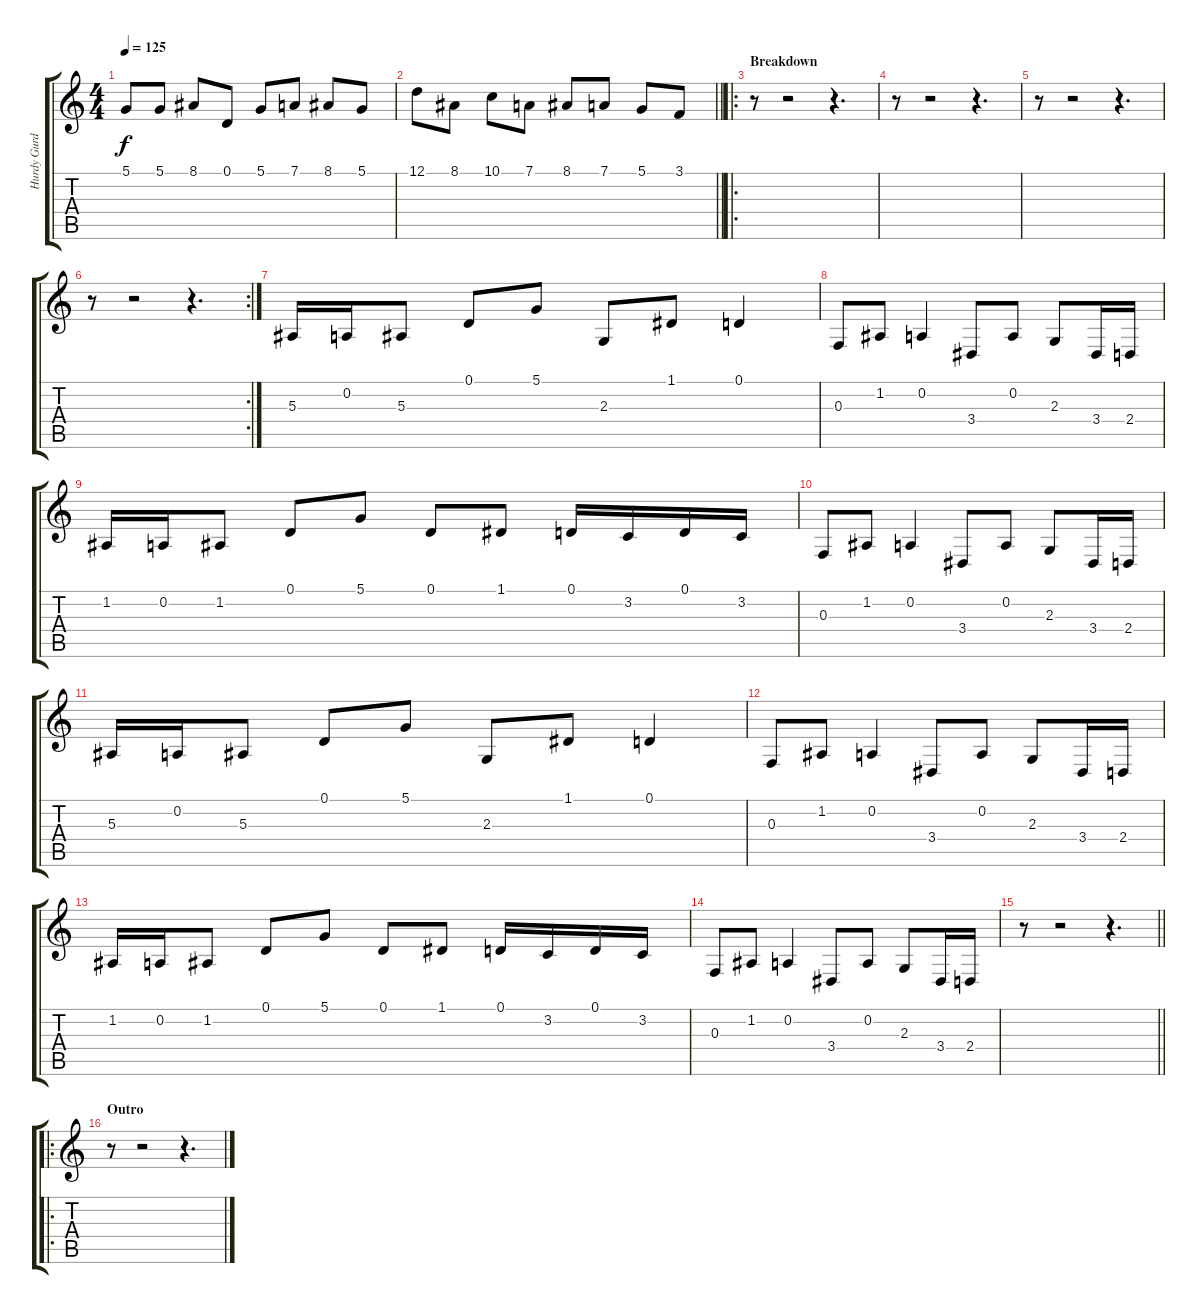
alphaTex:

\track ("Hurdy Gurdy" "Hurdy Gurd") {instrument fiddle}
\staff {score tabs}
\tuning (D4 A3 F3 C3 G2 D2) {hide}
\ts (4 4)
\tempo 125
\clef g2
\ks c
5.1.8{dy f} 5.1.8 8.1.8 0.1.8 5.1.8 7.1.8 8.1.8 5.1.8 |
\barLineRight lightlight
12.1.8 8.1.8 10.1.8 7.1.8 8.1.8 7.1.8 5.1.8 3.1.8 |
\ro
\section ("" "Breakdown")
r.8 r.2 r.4{d} |
r.8 r.2 r.4{d} |
r.8 r.2 r.4{d} |
\rc 2
r.8 r.2 r.4{d} |
5.3.16 0.2.16 5.3.8 0.1.8 5.1.8 2.3.8 1.1.8 0.1.4 |
0.3.8 1.2.8 0.2.4 3.4.8 0.2.8 2.3.8 3.4.16 2.4.16 |
1.2.16 0.2.16 1.2.8 0.1.8 5.1.8 0.1.8 1.1.8 0.1.16 3.2.16 0.1.16 3.2.16 |
0.3.8 1.2.8 0.2.4 3.4.8 0.2.8 2.3.8 3.4.16 2.4.16 |
5.3.16 0.2.16 5.3.8 0.1.8 5.1.8 2.3.8 1.1.8 0.1.4 |
0.3.8 1.2.8 0.2.4 3.4.8 0.2.8 2.3.8 3.4.16 2.4.16 |
1.2.16 0.2.16 1.2.8 0.1.8 5.1.8 0.1.8 1.1.8 0.1.16 3.2.16 0.1.16 3.2.16 |
0.3.8 1.2.8 0.2.4 3.4.8 0.2.8 2.3.8 3.4.16 2.4.16 |
\barLineRight lightlight
r.8 r.2 r.4{d} |
\ro
\section ("" "Outro")
r.8 r.2 r.4{d}
